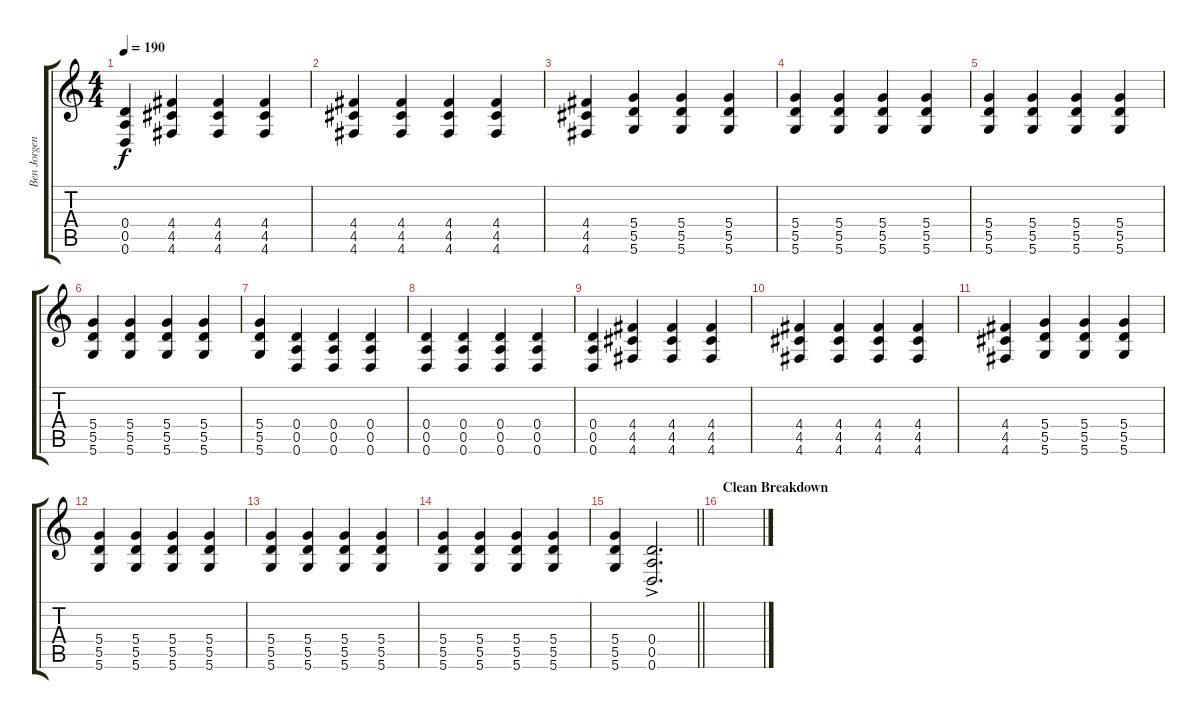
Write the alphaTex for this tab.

\track ("Ben Jorgensen (Rhythm Guitar)" "Ben Jorgen") {instrument overdrivenguitar}
\staff {score tabs}
\tuning (E4 B3 G3 D3 A2 D2) {hide}
\ts (4 4)
\tempo 190
\clef g2
\ks c
(0.4 0.5 0.6).4{dy f} (4.4 4.5 4.6).4 (4.4 4.5 4.6).4 (4.4 4.5 4.6).4 |
(4.4 4.5 4.6).4 (4.4 4.5 4.6).4 (4.4 4.5 4.6).4 (4.4 4.5 4.6).4 |
(4.4 4.5 4.6).4 (5.4 5.5 5.6).4 (5.4 5.5 5.6).4 (5.4 5.5 5.6).4 |
(5.4 5.5 5.6).4 (5.4 5.5 5.6).4 (5.4 5.5 5.6).4 (5.4 5.5 5.6).4 |
(5.4 5.5 5.6).4 (5.4 5.5 5.6).4 (5.4 5.5 5.6).4 (5.4 5.5 5.6).4 |
(5.4 5.5 5.6).4 (5.4 5.5 5.6).4 (5.4 5.5 5.6).4 (5.4 5.5 5.6).4 |
(5.4 5.5 5.6).4 (0.4 0.5 0.6).4 (0.4 0.5 0.6).4 (0.4 0.5 0.6).4 |
(0.4 0.5 0.6).4 (0.4 0.5 0.6).4 (0.4 0.5 0.6).4 (0.4 0.5 0.6).4 |
(0.4 0.5 0.6).4 (4.4 4.5 4.6).4 (4.4 4.5 4.6).4 (4.4 4.5 4.6).4 |
(4.4 4.5 4.6).4 (4.4 4.5 4.6).4 (4.4 4.5 4.6).4 (4.4 4.5 4.6).4 |
(4.4 4.5 4.6).4 (5.4 5.5 5.6).4 (5.4 5.5 5.6).4 (5.4 5.5 5.6).4 |
(5.4 5.5 5.6).4 (5.4 5.5 5.6).4 (5.4 5.5 5.6).4 (5.4 5.5 5.6).4 |
(5.4 5.5 5.6).4 (5.4 5.5 5.6).4 (5.4 5.5 5.6).4 (5.4 5.5 5.6).4 |
(5.4 5.5 5.6).4 (5.4 5.5 5.6).4 (5.4 5.5 5.6).4 (5.4 5.5 5.6).4 |
\barLineRight lightlight
(5.4 5.5 5.6).4 (0.4 0.5{ac} 0.6).2{d} |
\section ("" "Clean Breakdown")
